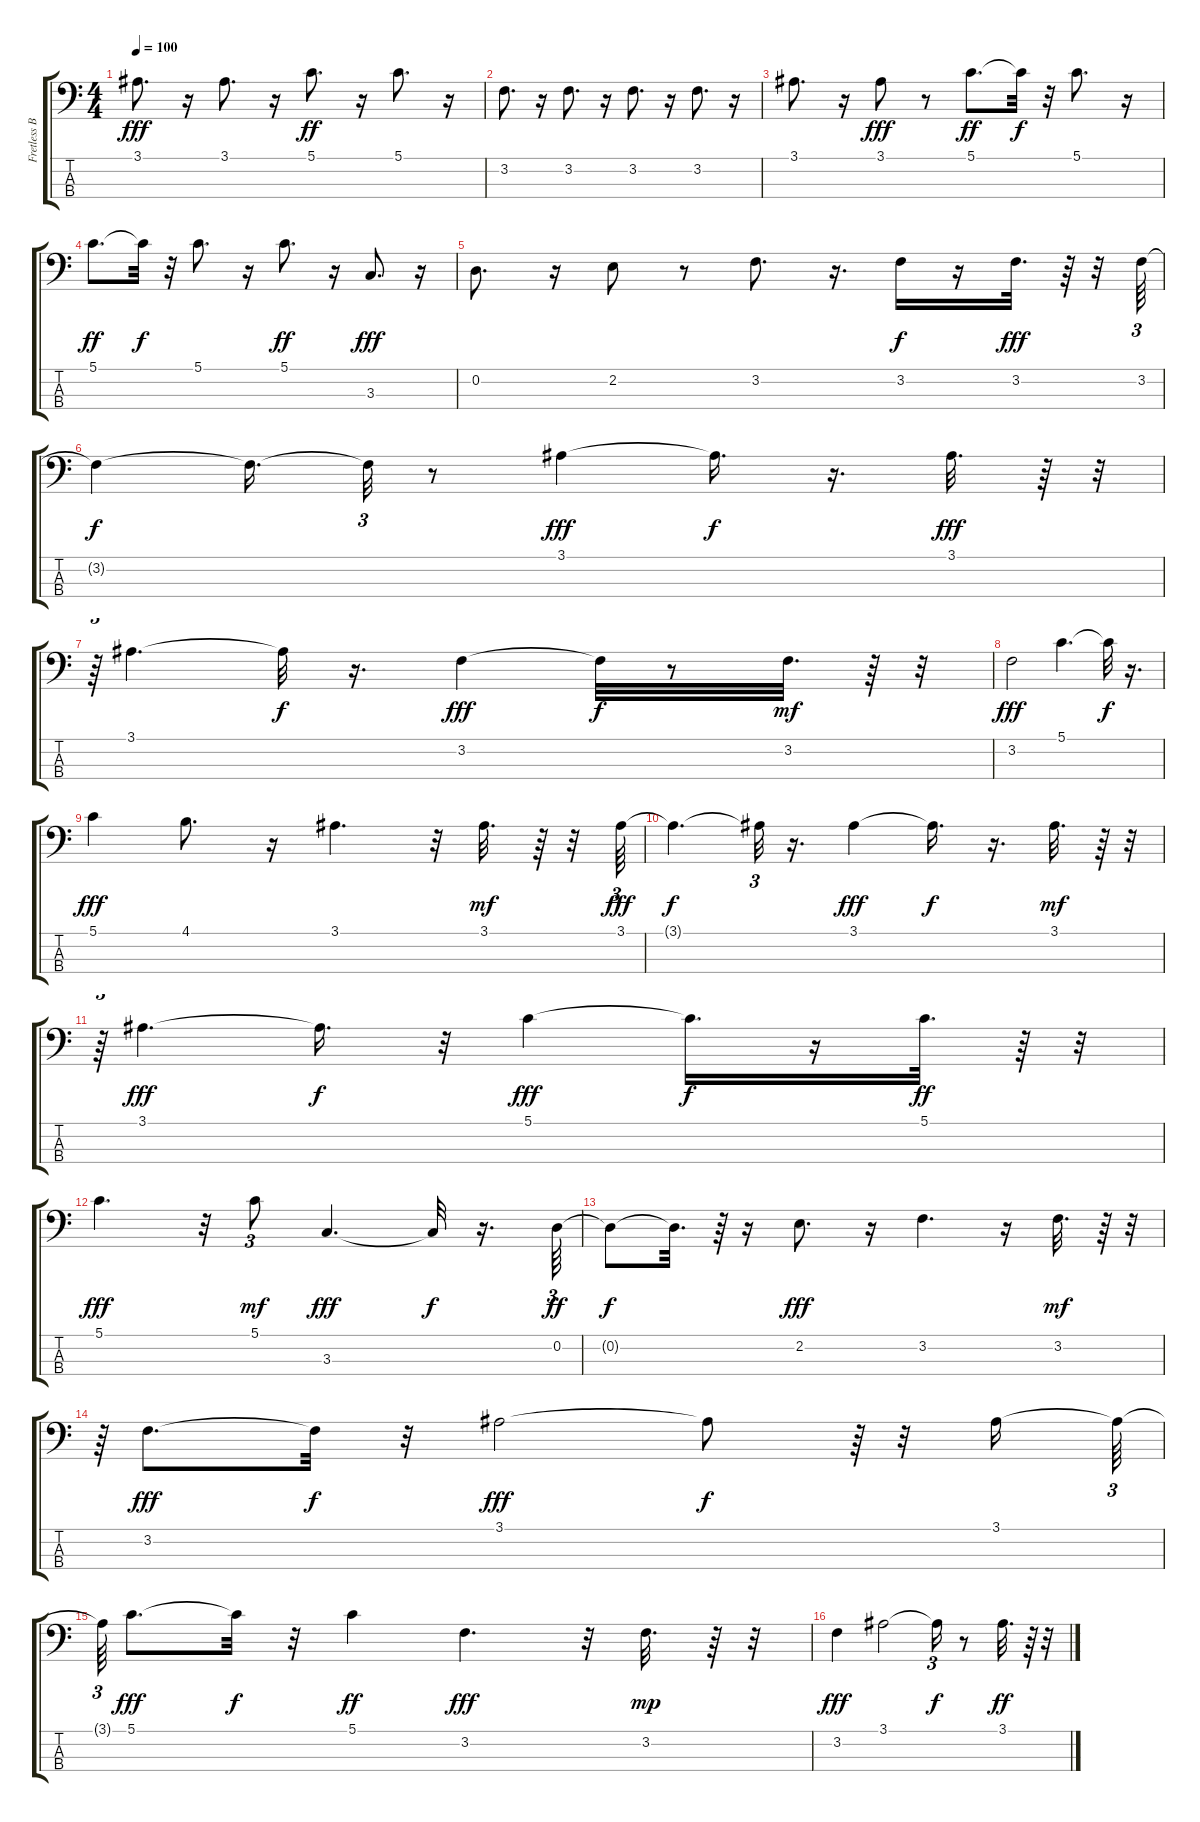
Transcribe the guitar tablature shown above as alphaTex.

\track ("Fretless Bass" "Fretless B") {instrument fretlessbass}
\staff {score tabs}
\tuning (G2 D2 A1 E1) {hide}
\ts (4 4)
\tempo 100
\clef f4
\ks c
3.1.8{d dy fff} r.16 3.1.8{d} r.16 5.1.8{d dy ff} r.16 5.1.8{d} r.16 |
3.2.8{d} r.16 3.2.8{d} r.16 3.2.8{d} r.16 3.2.8{d} r.16 |
3.1.8{d} r.16 3.1.8{dy fff} r.8 5.1.8{d dy ff} 5.1{t}.32{dy f} r.32 5.1.8{d} r.16 |
5.1.8{d dy ff} 5.1{t}.32{dy f} r.32 5.1.8{d} r.16 5.1.8{d dy ff} r.16 3.3.8{d dy fff} r.16 |
0.2.8{d} r.16 2.2.8 r.8 3.2.8{d} r.16{d} 3.2.16{dy f} r.16 3.2.32{d dy fff} r.64 r.32 3.2.64{tu (3 2)} |
3.2{t}.4{dy f} 3.2{t}.16{d} 3.2{t}.32{tu (3 2)} r.8 3.1.4{dy fff} 3.1{t}.16{d dy f} r.16{d} 3.1.32{d dy fff} r.64 r.32{tu (3 2)} |
r.64{tu (3 2)} 3.1.4{d} 3.1{t}.32{dy f} r.16{d} 3.2.4{dy fff} 3.2{t}.32{dy f} r.8 3.2.32{d dy mf} r.64 r.32 |
3.2.2{dy fff} 5.1.4{d} 5.1{t}.32{dy f} r.16{d} |
5.1.4{dy fff} 4.1.8{d} r.16 3.1.4{d} r.32 3.1.32{d dy mf} r.64 r.32 3.1.64{tu (3 2) dy fff} |
3.1{t}.4{d dy f} 3.1{t}.32{tu (3 2)} r.16{d} 3.1.4{dy fff} 3.1{t}.16{d dy f} r.16{d} 3.1.32{d dy mf} r.64 r.32{tu (3 2)} |
r.64{tu (3 2)} 3.1.4{d dy fff} 3.1{t}.16{d dy f} r.32 5.1.4{dy fff} 5.1{t}.16{d dy f} r.16 5.1.32{d dy ff} r.64 r.32 |
5.1.4{d dy fff} r.32 5.1.8{tu (3 2) dy mf} 3.3.4{d dy fff} 3.3{t}.32{dy f} r.16{d} 0.2.64{tu (3 2) dy ff} |
0.2{t}.8{dy f} 0.2{t}.32{d} r.64 r.16 2.2.8{d dy fff} r.16 3.2.4{d} r.16 3.2.32{d dy mf} r.64 r.32{tu (3 2)} |
r.64{tu (3 2)} 3.2.8{d dy fff} 3.2{t}.32{dy f} r.32 3.1.2{dy fff} 3.1{t}.8{dy f} r.64{tu (3 2)} r.32 3.1.16 3.1{t}.64{tu (3 2)} |
3.1{t}.64{tu (3 2)} 5.1.8{d dy fff} 5.1{t}.32{dy f} r.32 5.1.4{dy ff} 3.2.4{d dy fff} r.32 3.2.32{d dy mp} r.64 r.32 |
3.2.4{dy fff} 3.1.2 3.1{t}.16{tu (3 2) dy f} r.8 3.1.32{d dy ff} r.64 r.32
